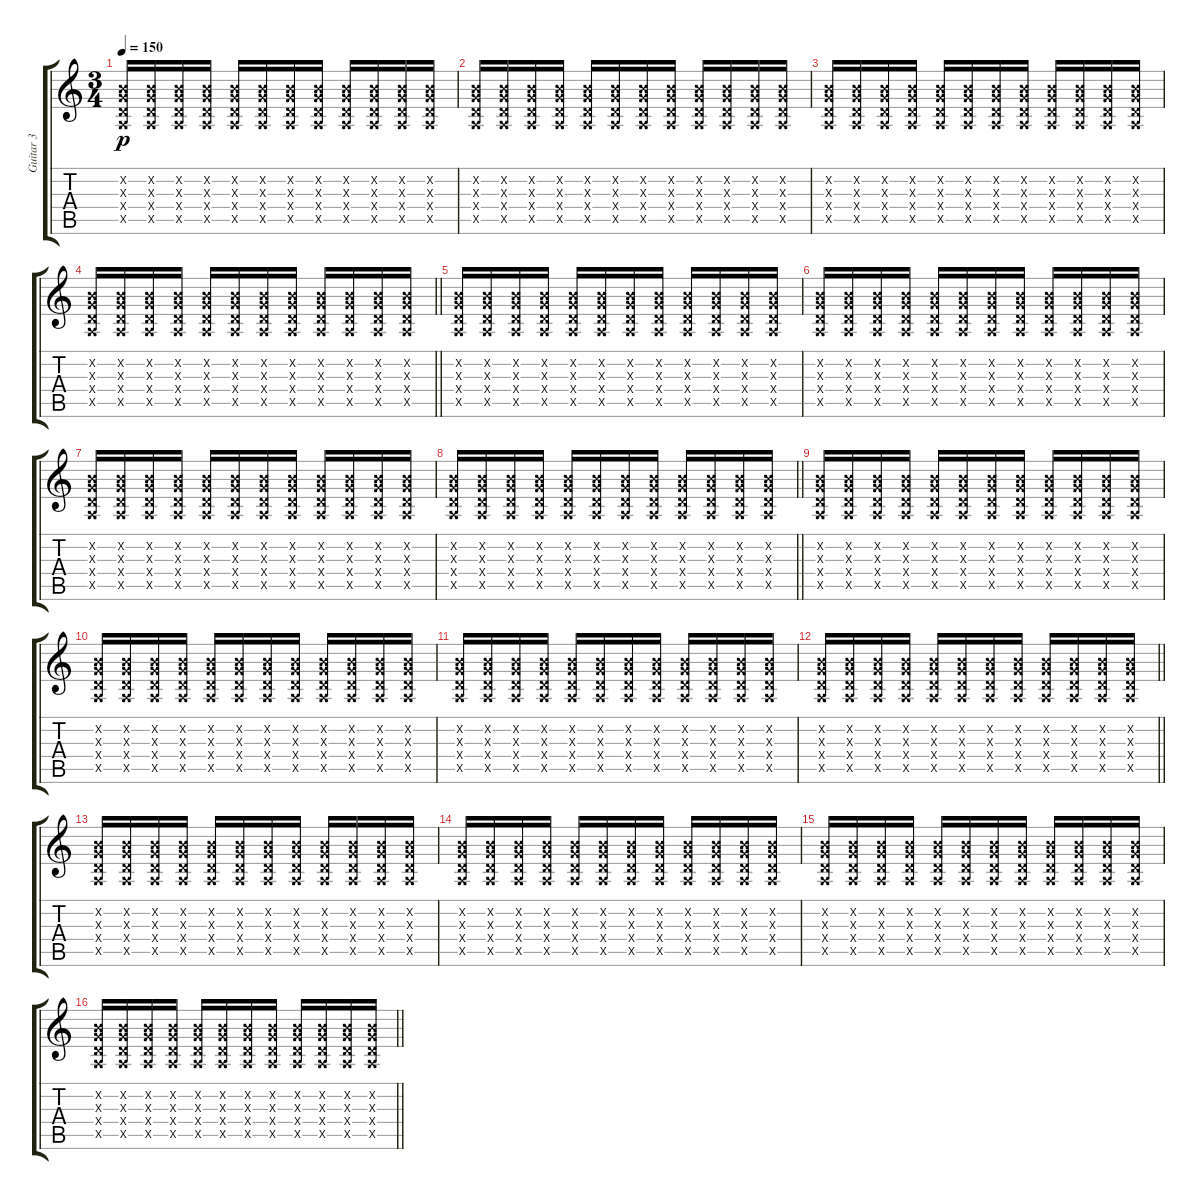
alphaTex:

\track ("Guitar 3" "Guitar 3") {instrument distortionguitar}
\staff {score tabs}
\tuning (E4 B3 G3 D3 A2 E2) {hide}
\ts (3 4)
\tempo 150
\clef g2
\ks c
(0.2{x} 0.3{x} 0.4{x} 0.5{x}).16{dy p} (0.2{x} 0.3{x} 0.4{x} 0.5{x}).16 (0.2{x} 0.3{x} 0.4{x} 0.5{x}).16 (0.2{x} 0.3{x} 0.4{x} 0.5{x}).16 (0.2{x} 0.3{x} 0.4{x} 0.5{x}).16 (0.2{x} 0.3{x} 0.4{x} 0.5{x}).16 (0.2{x} 0.3{x} 0.4{x} 0.5{x}).16 (0.2{x} 0.3{x} 0.4{x} 0.5{x}).16 (0.2{x} 0.3{x} 0.4{x} 0.5{x}).16 (0.2{x} 0.3{x} 0.4{x} 0.5{x}).16 (0.2{x} 0.3{x} 0.4{x} 0.5{x}).16 (0.2{x} 0.3{x} 0.4{x} 0.5{x}).16 |
(0.2{x} 0.3{x} 0.4{x} 0.5{x}).16 (0.2{x} 0.3{x} 0.4{x} 0.5{x}).16 (0.2{x} 0.3{x} 0.4{x} 0.5{x}).16 (0.2{x} 0.3{x} 0.4{x} 0.5{x}).16 (0.2{x} 0.3{x} 0.4{x} 0.5{x}).16 (0.2{x} 0.3{x} 0.4{x} 0.5{x}).16 (0.2{x} 0.3{x} 0.4{x} 0.5{x}).16 (0.2{x} 0.3{x} 0.4{x} 0.5{x}).16 (0.2{x} 0.3{x} 0.4{x} 0.5{x}).16 (0.2{x} 0.3{x} 0.4{x} 0.5{x}).16 (0.2{x} 0.3{x} 0.4{x} 0.5{x}).16 (0.2{x} 0.3{x} 0.4{x} 0.5{x}).16 |
(0.2{x} 0.3{x} 0.4{x} 0.5{x}).16 (0.2{x} 0.3{x} 0.4{x} 0.5{x}).16 (0.2{x} 0.3{x} 0.4{x} 0.5{x}).16 (0.2{x} 0.3{x} 0.4{x} 0.5{x}).16 (0.2{x} 0.3{x} 0.4{x} 0.5{x}).16 (0.2{x} 0.3{x} 0.4{x} 0.5{x}).16 (0.2{x} 0.3{x} 0.4{x} 0.5{x}).16 (0.2{x} 0.3{x} 0.4{x} 0.5{x}).16 (0.2{x} 0.3{x} 0.4{x} 0.5{x}).16 (0.2{x} 0.3{x} 0.4{x} 0.5{x}).16 (0.2{x} 0.3{x} 0.4{x} 0.5{x}).16 (0.2{x} 0.3{x} 0.4{x} 0.5{x}).16 |
\barLineRight lightlight
(0.2{x} 0.3{x} 0.4{x} 0.5{x}).16 (0.2{x} 0.3{x} 0.4{x} 0.5{x}).16 (0.2{x} 0.3{x} 0.4{x} 0.5{x}).16 (0.2{x} 0.3{x} 0.4{x} 0.5{x}).16 (0.2{x} 0.3{x} 0.4{x} 0.5{x}).16 (0.2{x} 0.3{x} 0.4{x} 0.5{x}).16 (0.2{x} 0.3{x} 0.4{x} 0.5{x}).16 (0.2{x} 0.3{x} 0.4{x} 0.5{x}).16 (0.2{x} 0.3{x} 0.4{x} 0.5{x}).16 (0.2{x} 0.3{x} 0.4{x} 0.5{x}).16 (0.2{x} 0.3{x} 0.4{x} 0.5{x}).16 (0.2{x} 0.3{x} 0.4{x} 0.5{x}).16 |
(0.2{x} 0.3{x} 0.4{x} 0.5{x}).16 (0.2{x} 0.3{x} 0.4{x} 0.5{x}).16 (0.2{x} 0.3{x} 0.4{x} 0.5{x}).16 (0.2{x} 0.3{x} 0.4{x} 0.5{x}).16 (0.2{x} 0.3{x} 0.4{x} 0.5{x}).16 (0.2{x} 0.3{x} 0.4{x} 0.5{x}).16 (0.2{x} 0.3{x} 0.4{x} 0.5{x}).16 (0.2{x} 0.3{x} 0.4{x} 0.5{x}).16 (0.2{x} 0.3{x} 0.4{x} 0.5{x}).16 (0.2{x} 0.3{x} 0.4{x} 0.5{x}).16 (0.2{x} 0.3{x} 0.4{x} 0.5{x}).16 (0.2{x} 0.3{x} 0.4{x} 0.5{x}).16 |
(0.2{x} 0.3{x} 0.4{x} 0.5{x}).16 (0.2{x} 0.3{x} 0.4{x} 0.5{x}).16 (0.2{x} 0.3{x} 0.4{x} 0.5{x}).16 (0.2{x} 0.3{x} 0.4{x} 0.5{x}).16 (0.2{x} 0.3{x} 0.4{x} 0.5{x}).16 (0.2{x} 0.3{x} 0.4{x} 0.5{x}).16 (0.2{x} 0.3{x} 0.4{x} 0.5{x}).16 (0.2{x} 0.3{x} 0.4{x} 0.5{x}).16 (0.2{x} 0.3{x} 0.4{x} 0.5{x}).16 (0.2{x} 0.3{x} 0.4{x} 0.5{x}).16 (0.2{x} 0.3{x} 0.4{x} 0.5{x}).16 (0.2{x} 0.3{x} 0.4{x} 0.5{x}).16 |
(0.2{x} 0.3{x} 0.4{x} 0.5{x}).16 (0.2{x} 0.3{x} 0.4{x} 0.5{x}).16 (0.2{x} 0.3{x} 0.4{x} 0.5{x}).16 (0.2{x} 0.3{x} 0.4{x} 0.5{x}).16 (0.2{x} 0.3{x} 0.4{x} 0.5{x}).16 (0.2{x} 0.3{x} 0.4{x} 0.5{x}).16 (0.2{x} 0.3{x} 0.4{x} 0.5{x}).16 (0.2{x} 0.3{x} 0.4{x} 0.5{x}).16 (0.2{x} 0.3{x} 0.4{x} 0.5{x}).16 (0.2{x} 0.3{x} 0.4{x} 0.5{x}).16 (0.2{x} 0.3{x} 0.4{x} 0.5{x}).16 (0.2{x} 0.3{x} 0.4{x} 0.5{x}).16 |
\barLineRight lightlight
(0.2{x} 0.3{x} 0.4{x} 0.5{x}).16 (0.2{x} 0.3{x} 0.4{x} 0.5{x}).16 (0.2{x} 0.3{x} 0.4{x} 0.5{x}).16 (0.2{x} 0.3{x} 0.4{x} 0.5{x}).16 (0.2{x} 0.3{x} 0.4{x} 0.5{x}).16 (0.2{x} 0.3{x} 0.4{x} 0.5{x}).16 (0.2{x} 0.3{x} 0.4{x} 0.5{x}).16 (0.2{x} 0.3{x} 0.4{x} 0.5{x}).16 (0.2{x} 0.3{x} 0.4{x} 0.5{x}).16 (0.2{x} 0.3{x} 0.4{x} 0.5{x}).16 (0.2{x} 0.3{x} 0.4{x} 0.5{x}).16 (0.2{x} 0.3{x} 0.4{x} 0.5{x}).16 |
(0.2{x} 0.3{x} 0.4{x} 0.5{x}).16 (0.2{x} 0.3{x} 0.4{x} 0.5{x}).16 (0.2{x} 0.3{x} 0.4{x} 0.5{x}).16 (0.2{x} 0.3{x} 0.4{x} 0.5{x}).16 (0.2{x} 0.3{x} 0.4{x} 0.5{x}).16 (0.2{x} 0.3{x} 0.4{x} 0.5{x}).16 (0.2{x} 0.3{x} 0.4{x} 0.5{x}).16 (0.2{x} 0.3{x} 0.4{x} 0.5{x}).16 (0.2{x} 0.3{x} 0.4{x} 0.5{x}).16 (0.2{x} 0.3{x} 0.4{x} 0.5{x}).16 (0.2{x} 0.3{x} 0.4{x} 0.5{x}).16 (0.2{x} 0.3{x} 0.4{x} 0.5{x}).16 |
(0.2{x} 0.3{x} 0.4{x} 0.5{x}).16 (0.2{x} 0.3{x} 0.4{x} 0.5{x}).16 (0.2{x} 0.3{x} 0.4{x} 0.5{x}).16 (0.2{x} 0.3{x} 0.4{x} 0.5{x}).16 (0.2{x} 0.3{x} 0.4{x} 0.5{x}).16 (0.2{x} 0.3{x} 0.4{x} 0.5{x}).16 (0.2{x} 0.3{x} 0.4{x} 0.5{x}).16 (0.2{x} 0.3{x} 0.4{x} 0.5{x}).16 (0.2{x} 0.3{x} 0.4{x} 0.5{x}).16 (0.2{x} 0.3{x} 0.4{x} 0.5{x}).16 (0.2{x} 0.3{x} 0.4{x} 0.5{x}).16 (0.2{x} 0.3{x} 0.4{x} 0.5{x}).16 |
(0.2{x} 0.3{x} 0.4{x} 0.5{x}).16 (0.2{x} 0.3{x} 0.4{x} 0.5{x}).16 (0.2{x} 0.3{x} 0.4{x} 0.5{x}).16 (0.2{x} 0.3{x} 0.4{x} 0.5{x}).16 (0.2{x} 0.3{x} 0.4{x} 0.5{x}).16 (0.2{x} 0.3{x} 0.4{x} 0.5{x}).16 (0.2{x} 0.3{x} 0.4{x} 0.5{x}).16 (0.2{x} 0.3{x} 0.4{x} 0.5{x}).16 (0.2{x} 0.3{x} 0.4{x} 0.5{x}).16 (0.2{x} 0.3{x} 0.4{x} 0.5{x}).16 (0.2{x} 0.3{x} 0.4{x} 0.5{x}).16 (0.2{x} 0.3{x} 0.4{x} 0.5{x}).16 |
\barLineRight lightlight
(0.2{x} 0.3{x} 0.4{x} 0.5{x}).16 (0.2{x} 0.3{x} 0.4{x} 0.5{x}).16 (0.2{x} 0.3{x} 0.4{x} 0.5{x}).16 (0.2{x} 0.3{x} 0.4{x} 0.5{x}).16 (0.2{x} 0.3{x} 0.4{x} 0.5{x}).16 (0.2{x} 0.3{x} 0.4{x} 0.5{x}).16 (0.2{x} 0.3{x} 0.4{x} 0.5{x}).16 (0.2{x} 0.3{x} 0.4{x} 0.5{x}).16 (0.2{x} 0.3{x} 0.4{x} 0.5{x}).16 (0.2{x} 0.3{x} 0.4{x} 0.5{x}).16 (0.2{x} 0.3{x} 0.4{x} 0.5{x}).16 (0.2{x} 0.3{x} 0.4{x} 0.5{x}).16 |
(0.2{x} 0.3{x} 0.4{x} 0.5{x}).16 (0.2{x} 0.3{x} 0.4{x} 0.5{x}).16 (0.2{x} 0.3{x} 0.4{x} 0.5{x}).16 (0.2{x} 0.3{x} 0.4{x} 0.5{x}).16 (0.2{x} 0.3{x} 0.4{x} 0.5{x}).16 (0.2{x} 0.3{x} 0.4{x} 0.5{x}).16 (0.2{x} 0.3{x} 0.4{x} 0.5{x}).16 (0.2{x} 0.3{x} 0.4{x} 0.5{x}).16 (0.2{x} 0.3{x} 0.4{x} 0.5{x}).16 (0.2{x} 0.3{x} 0.4{x} 0.5{x}).16 (0.2{x} 0.3{x} 0.4{x} 0.5{x}).16 (0.2{x} 0.3{x} 0.4{x} 0.5{x}).16 |
(0.2{x} 0.3{x} 0.4{x} 0.5{x}).16 (0.2{x} 0.3{x} 0.4{x} 0.5{x}).16 (0.2{x} 0.3{x} 0.4{x} 0.5{x}).16 (0.2{x} 0.3{x} 0.4{x} 0.5{x}).16 (0.2{x} 0.3{x} 0.4{x} 0.5{x}).16 (0.2{x} 0.3{x} 0.4{x} 0.5{x}).16 (0.2{x} 0.3{x} 0.4{x} 0.5{x}).16 (0.2{x} 0.3{x} 0.4{x} 0.5{x}).16 (0.2{x} 0.3{x} 0.4{x} 0.5{x}).16 (0.2{x} 0.3{x} 0.4{x} 0.5{x}).16 (0.2{x} 0.3{x} 0.4{x} 0.5{x}).16 (0.2{x} 0.3{x} 0.4{x} 0.5{x}).16 |
(0.2{x} 0.3{x} 0.4{x} 0.5{x}).16 (0.2{x} 0.3{x} 0.4{x} 0.5{x}).16 (0.2{x} 0.3{x} 0.4{x} 0.5{x}).16 (0.2{x} 0.3{x} 0.4{x} 0.5{x}).16 (0.2{x} 0.3{x} 0.4{x} 0.5{x}).16 (0.2{x} 0.3{x} 0.4{x} 0.5{x}).16 (0.2{x} 0.3{x} 0.4{x} 0.5{x}).16 (0.2{x} 0.3{x} 0.4{x} 0.5{x}).16 (0.2{x} 0.3{x} 0.4{x} 0.5{x}).16 (0.2{x} 0.3{x} 0.4{x} 0.5{x}).16 (0.2{x} 0.3{x} 0.4{x} 0.5{x}).16 (0.2{x} 0.3{x} 0.4{x} 0.5{x}).16 |
\barLineRight lightlight
(0.2{x} 0.3{x} 0.4{x} 0.5{x}).16 (0.2{x} 0.3{x} 0.4{x} 0.5{x}).16 (0.2{x} 0.3{x} 0.4{x} 0.5{x}).16 (0.2{x} 0.3{x} 0.4{x} 0.5{x}).16 (0.2{x} 0.3{x} 0.4{x} 0.5{x}).16 (0.2{x} 0.3{x} 0.4{x} 0.5{x}).16 (0.2{x} 0.3{x} 0.4{x} 0.5{x}).16 (0.2{x} 0.3{x} 0.4{x} 0.5{x}).16 (0.2{x} 0.3{x} 0.4{x} 0.5{x}).16 (0.2{x} 0.3{x} 0.4{x} 0.5{x}).16 (0.2{x} 0.3{x} 0.4{x} 0.5{x}).16 (0.2{x} 0.3{x} 0.4{x} 0.5{x}).16
